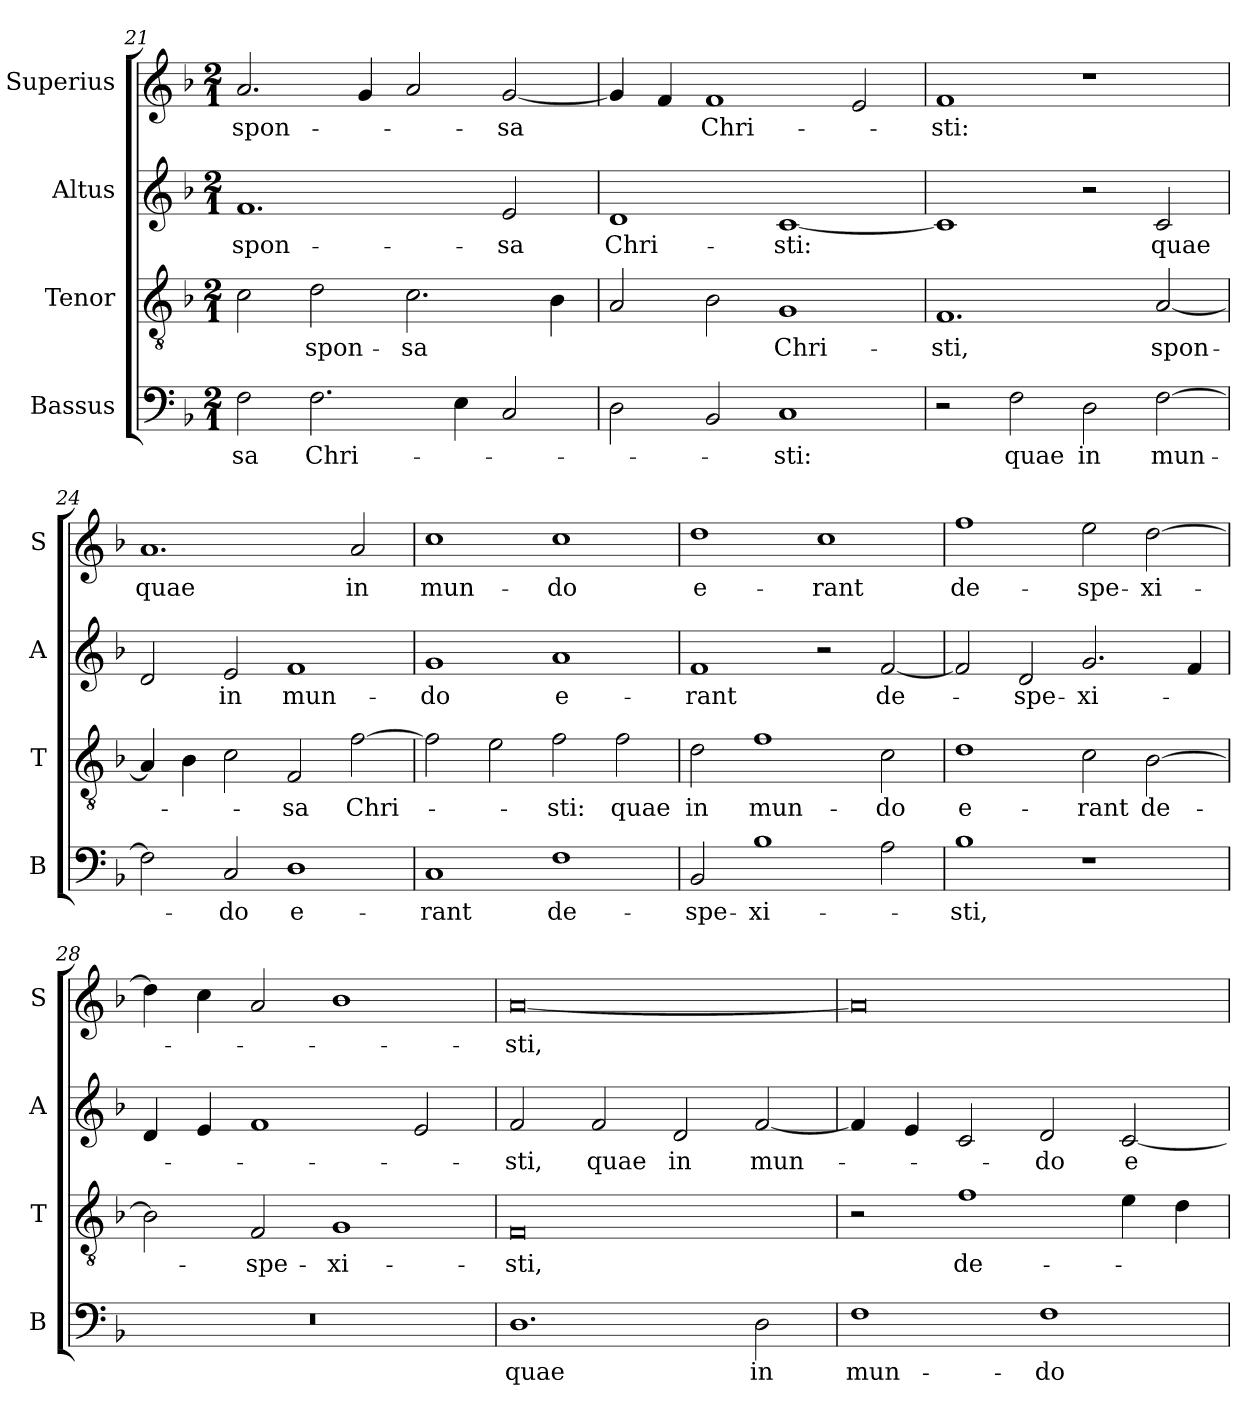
**kern	**text	**kern	**text	**kern	**text	**kern	**text
*part4	*part4	*part3	*part3	*part2	*part2	*part1	*part1
*staff4	*staff4	*staff3	*staff3	*staff2	*staff2	*staff1	*staff1
*I"Bassus	*	*I"Tenor	*	*I"Altus	*	*I"Superius	*
*I'B	*	*I'T	*	*I'A	*	*I'S	*
*clefF4	*	*clefGv2	*	*clefG2	*	*clefG2	*
*k[b-]	*	*k[b-]	*	*k[b-]	*	*k[b-]	*
*F:	*	*F:	*	*F:	*	*F:	*
*M2/1	*	*M2/1	*	*M2/1	*	*M2/1	*
=21	=21	=21	=21	=21	=21	=21	=21
2F	-sa	2c	.	1.f	spon-	2.a	spon-
2.F	Chri-	2d	spon-	.	.	.	.
.	.	.	.	.	.	4g	.
.	.	2.c	-sa	.	.	2a	.
4E	.	.	.	.	.	.	.
2C	.	.	.	2e	-sa	[2g	-sa
.	.	4B-	.	.	.	.	.
=22	=22	=22	=22	=22	=22	=22	=22
2D	.	2A	.	1d	Chri-	4g]	.
.	.	.	.	.	.	4f	.
2BB-	.	2B-	.	.	.	1f	Chri-
1C	-sti:	1G	Chri-	[1c	-sti:	.	.
.	.	.	.	.	.	2e	.
=23	=23	=23	=23	=23	=23	=23	=23
2r	.	1.F	-sti,	1c]	.	1f	-sti:
2F	quae	.	.	.	.	.	.
2D	in	.	.	2r	.	1r	.
[2F	mun-	[2A	spon-	2c	quae	.	.
=24	=24	=24	=24	=24	=24	=24	=24
2F]	.	4A]	.	2d	.	1.a	quae
.	.	4B-	.	.	.	.	.
2C	-do	2c	.	2e	in	.	.
1D	e-	2F	-sa	1f	mun-	.	.
.	.	[2f	Chri-	.	.	2a	in
=25	=25	=25	=25	=25	=25	=25	=25
1C	-rant	2f]	.	1g	-do	1cc	mun-
.	.	2e	.	.	.	.	.
1F	de-	2f	-sti:	1a	e-	1cc	-do
.	.	2f	quae	.	.	.	.
=26	=26	=26	=26	=26	=26	=26	=26
2BB-	-spe-	2d	in	1f	-rant	1dd	e-
1B-	-xi-	1f	mun-	.	.	.	.
.	.	.	.	2r	.	1cc	-rant
2A	.	2c	-do	[2f	de-	.	.
=27	=27	=27	=27	=27	=27	=27	=27
1B-	-sti,	1d	e-	2f]	.	1ff	de-
.	.	.	.	2d	-spe-	.	.
1r	.	2c	-rant	2.g	-xi-	2ee	-spe-
.	.	[2B-	de-	.	.	[2dd	-xi-
.	.	.	.	4f	.	.	.
=28	=28	=28	=28	=28	=28	=28	=28
0r	.	2B-]	.	4d	.	4dd]	.
.	.	.	.	4e	.	4cc	.
.	.	2F	-spe-	1f	.	2a	.
.	.	1G	-xi-	.	.	1b-	.
.	.	.	.	2e	.	.	.
=29	=29	=29	=29	=29	=29	=29	=29
1.D	quae	0F	-sti,	2f	-sti,	[0a	-sti,
.	.	.	.	2f	quae	.	.
.	.	.	.	2d	in	.	.
2D	in	.	.	[2f	mun-	.	.
=30	=30	=30	=30	=30	=30	=30	=30
1F	mun-	2r	.	4f]	.	0a]	.
.	.	.	.	4e	.	.	.
.	.	1f	de-	2c	.	.	.
1F	-do	.	.	2d	-do	.	.
.	.	4e	.	[2c	e-	.	.
.	.	4d	.	.	.	.	.
=	=	=	=	=	=	=	=
*-	*-	*-	*-	*-	*-	*-	*-
